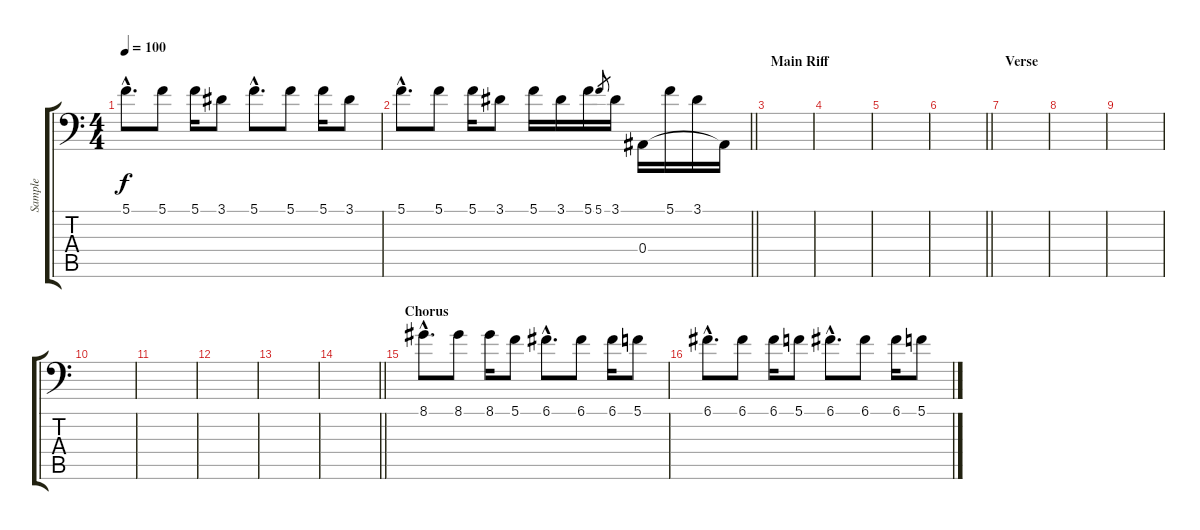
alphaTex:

\track ("Sample" "Sample") {instrument stringensemble1}
\staff {score tabs}
\tuning (C4 G3 Eb3 Bb2 F2 Bb1) {hide}
\ts (4 4)
\tempo 100
\clef f4
\ks c
5.1{hac}.8{d dy f} 5.1.8 5.1.16 3.1.8 5.1{hac}.8{d} 5.1.8 5.1.16 3.1.8 |
\barLineRight lightlight
5.1{hac}.8{d} 5.1.8 5.1.16 3.1.8 5.1.16 3.1.16 5.1.16 5.1.8{gr} 3.1.16 0.4.16 5.1.16 3.1.16 0.4{t}.16 |
\section ("" "Main Riff")
|
|
|
\barLineRight lightlight
|
\section ("" "Verse")
|
|
|
|
|
|
|
\barLineRight lightlight
|
\section ("" "Chorus")
8.1{hac}.8{d volume 14} 8.1.8 8.1.16 5.1.8 6.1{hac}.8{d} 6.1.8 6.1.16 5.1.8 |
6.1{hac}.8{d} 6.1.8 6.1.16 5.1.8 6.1{hac}.8{d} 6.1.8 6.1.16 5.1.8
